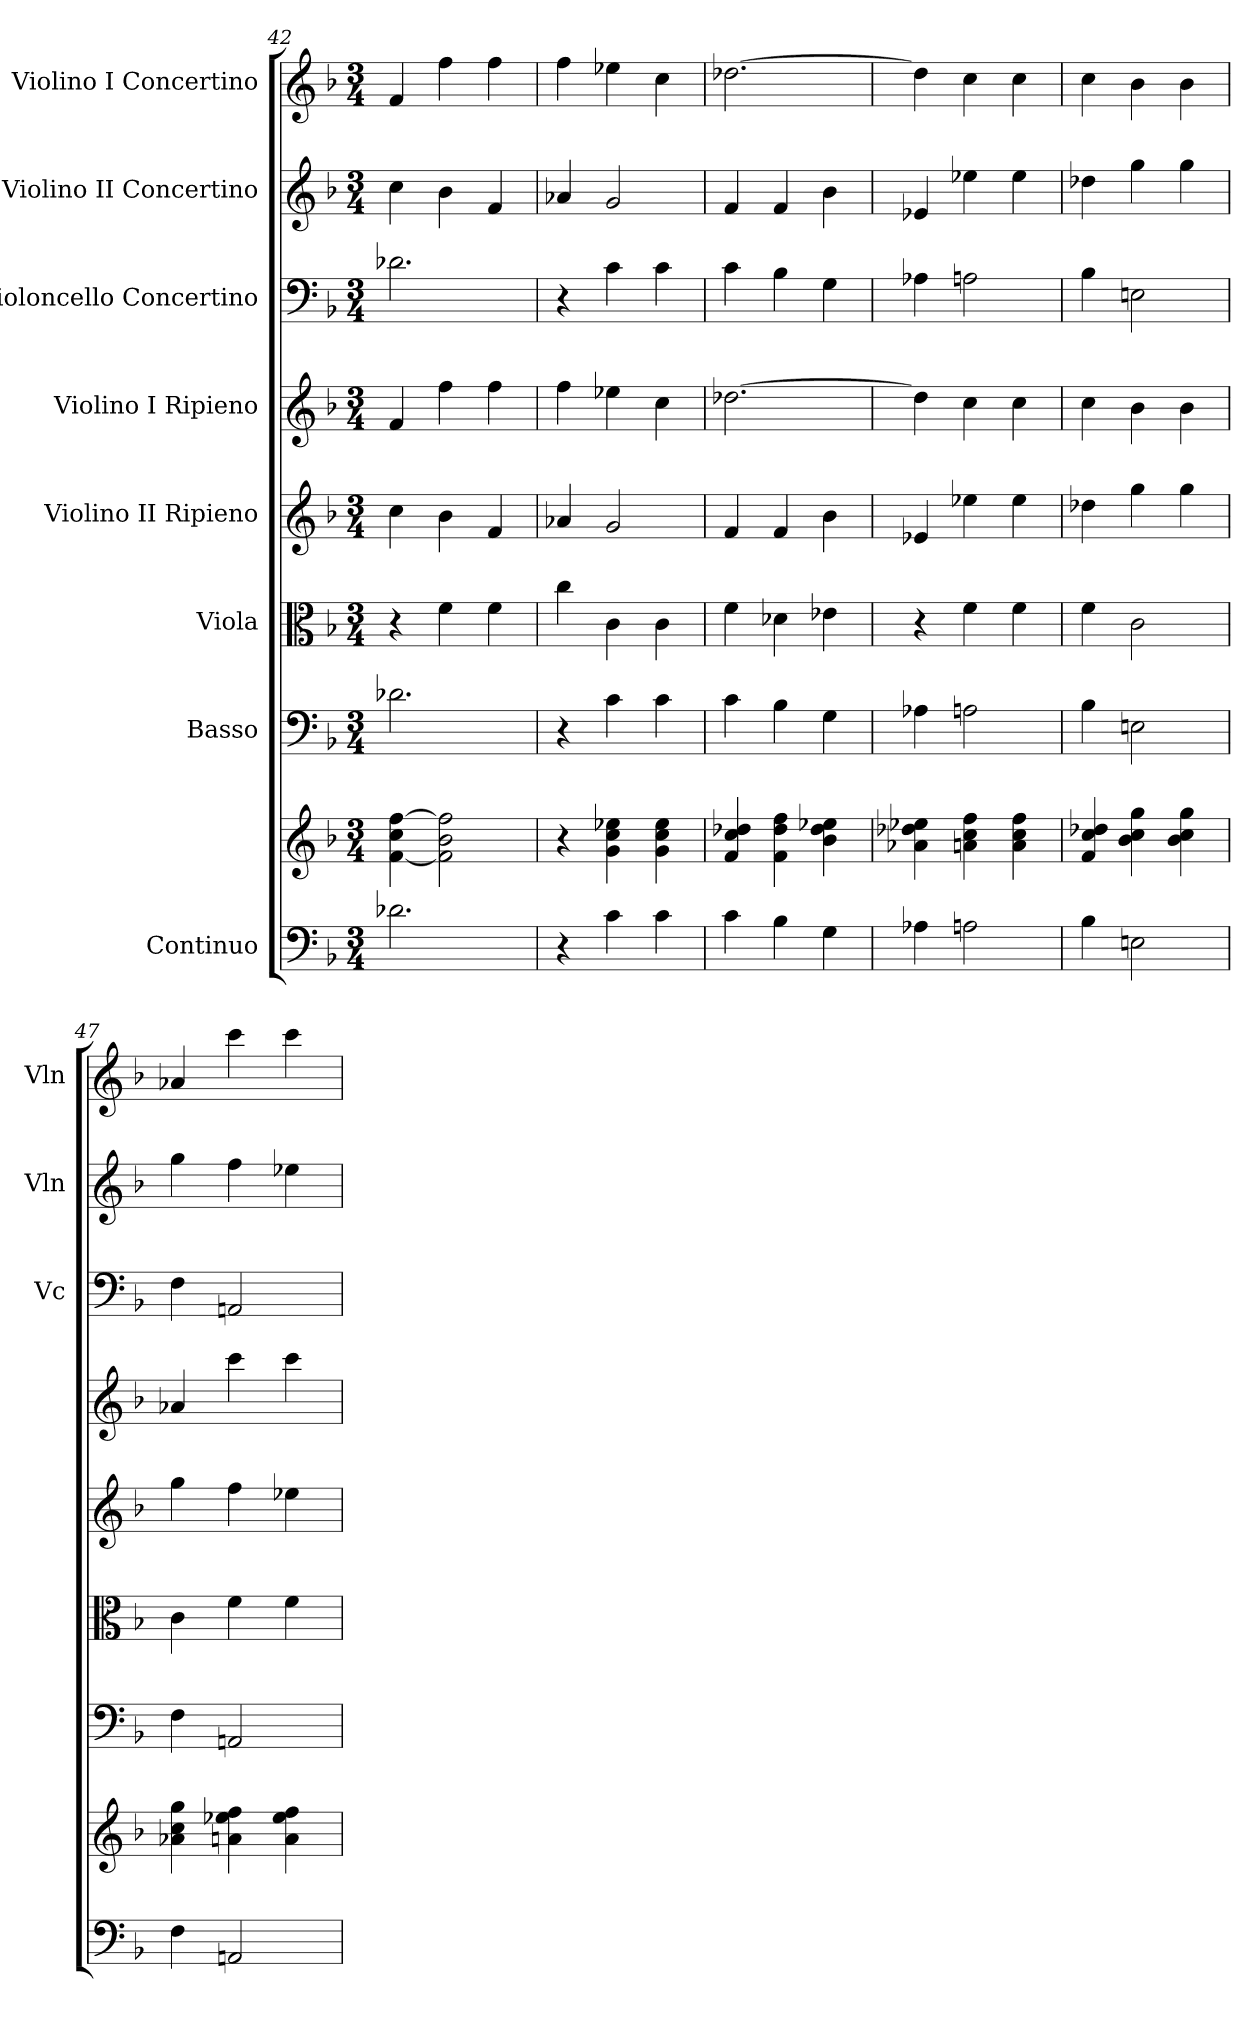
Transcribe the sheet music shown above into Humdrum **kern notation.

**kern	**kern	**kern	**kern	**kern	**kern	**kern	**kern	**kern
*part8	*part8	*part7	*part6	*part5	*part4	*part3	*part2	*part1
*staff9	*staff8	*staff7	*staff6	*staff5	*staff4	*staff3	*staff2	*staff1
*I"Continuo	*	*I"Basso	*I"Viola	*I"Violino II Ripieno	*I"Violino I Ripieno	*I"Violoncello Concertino	*I"Violino II Concertino	*I"Violino I Concertino
*	*	*	*	*	*	*I'Vc	*I'Vln	*I'Vln
*clefF4	*clefG2	*clefF4	*clefC3	*clefG2	*clefG2	*clefF4	*clefG2	*clefG2
*k[b-]	*k[b-]	*k[b-]	*k[b-]	*k[b-]	*k[b-]	*k[b-]	*k[b-]	*k[b-]
*M3/4	*M3/4	*M3/4	*M3/4	*M3/4	*M3/4	*M3/4	*M3/4	*M3/4
=42	=42	=42	=42	=42	=42	=42	=42	=42
2.d-X\	[4f\ 4cc\ [4ff\	2.d-X\	4r	4cc\	4f/	2.d-X\	4cc\	4f/
.	2f\] 2b-\ 2ff\]	.	4f\	4b-\	4ff\	.	4b-\	4ff\
.	.	.	4f\	4f/	4ff\	.	4f/	4ff\
=43	=43	=43	=43	=43	=43	=43	=43	=43
4r	4r	4r	4cc\	4a-X/	4ff\	4r	4a-X/	4ff\
4c\	4g\ 4cc\ 4ee-X\	4c\	4c\	2g/	4ee-X\	4c\	2g/	4ee-X\
4c\	4g\ 4cc\ 4ee-\	4c\	4c\	.	4cc\	4c\	.	4cc\
=44	=44	=44	=44	=44	=44	=44	=44	=44
4c\	4f/ 4cc/ 4dd-X/	4c\	4f\	4f/	[2.dd-X\	4c\	4f/	[2.dd-X\
4B-\	4f\ 4dd-\ 4ff\	4B-\	4d-X\	4f/	.	4B-\	4f/	.
4G\	4b-\ 4dd-\ 4ee-X\	4G\	4e-X\	4b-\	.	4G\	4b-\	.
=45	=45	=45	=45	=45	=45	=45	=45	=45
4A-X\	4a-X\ 4dd-X\ 4ee-X\	4A-X\	4r	4e-X/	4dd-\]	4A-X\	4e-X/	4dd-\]
2An\	4an\ 4cc\ 4ff\	2An\	4f\	4ee-X\	4cc\	2An\	4ee-X\	4cc\
.	4a\ 4cc\ 4ff\	.	4f\	4ee-\	4cc\	.	4ee-\	4cc\
=46	=46	=46	=46	=46	=46	=46	=46	=46
4B-\	4f/ 4cc/ 4dd-X/	4B-\	4f\	4dd-X\	4cc\	4B-\	4dd-X\	4cc\
2En\	4b-\ 4cc\ 4gg\	2En\	2c\	4gg\	4b-\	2En\	4gg\	4b-\
.	4b-\ 4cc\ 4gg\	.	.	4gg\	4b-\	.	4gg\	4b-\
!!LO:PB:g=z
=47	=47	=47	=47	=47	=47	=47	=47	=47
4F\	4a-X\ 4cc\ 4gg\	4F\	4c\	4gg\	4a-X/	4F\	4gg\	4a-X/
2AAn/	4an\ 4ee-X\ 4ff\	2AAn/	4f\	4ff\	4ccc\	2AAn/	4ff\	4ccc\
.	4a\ 4ee-\ 4ff\	.	4f\	4ee-X\	4ccc\	.	4ee-X\	4ccc\
=	=	=	=	=	=	=	=	=
*-	*-	*-	*-	*-	*-	*-	*-	*-
